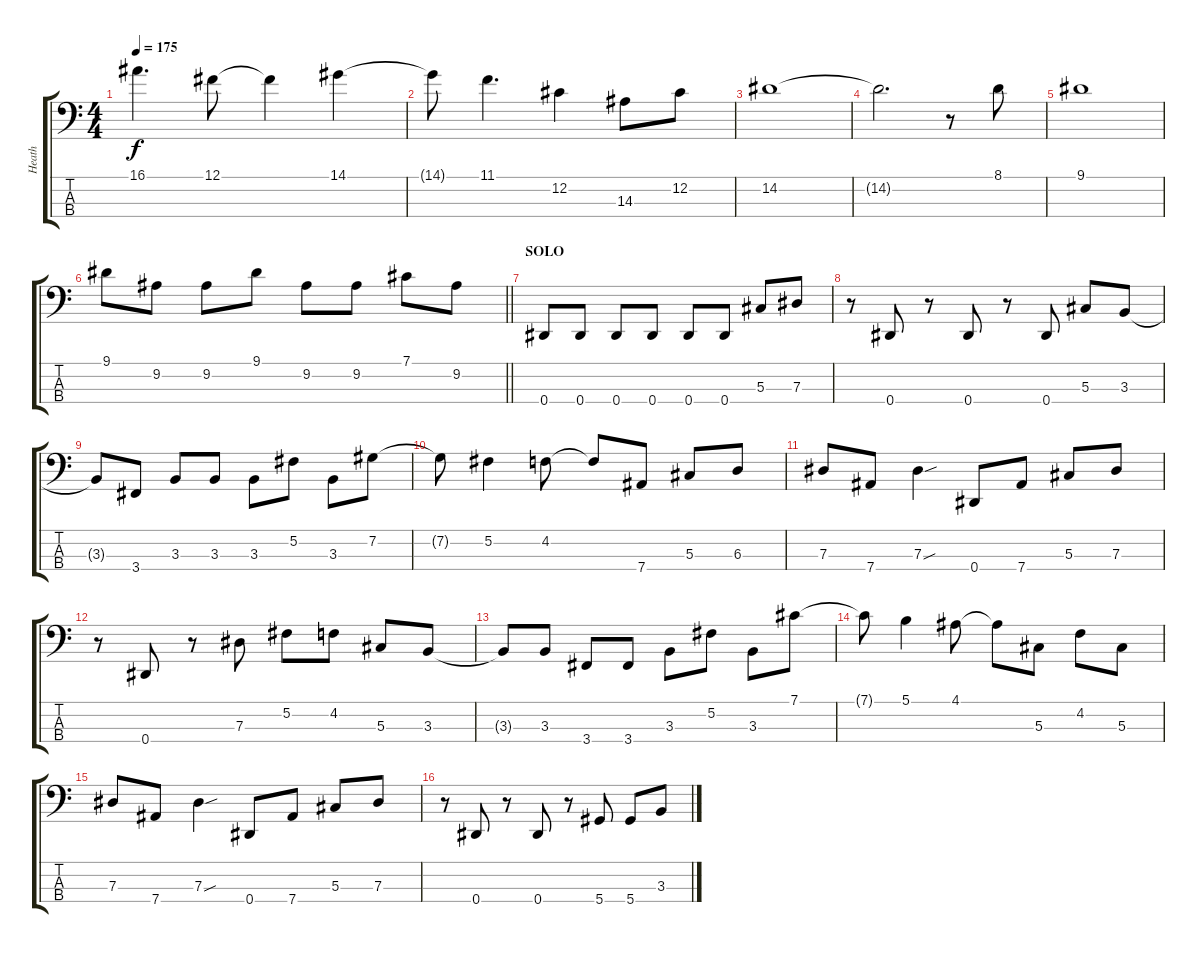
\track ("Heath" "Heath") {instrument electricbasspick}
\staff {score tabs}
\tuning (Gb2 Db2 Ab1 Eb1) {hide}
\ts (4 4)
\tempo 175
\clef f4
\ks c
16.1.4{d dy f} 12.1.8 12.1{t}.4 14.1.4 |
14.1{t}.8 11.1.4{d} 12.2.4 14.3.8 12.2.8 |
14.2.1 |
14.2{t}.2{d} r.8 8.1.8 |
9.1.1 |
\barLineRight lightlight
9.1.8 9.2.8 9.2.8 9.1.8 9.2.8 9.2.8 7.1.8 9.2.8 |
\section ("" "SOLO")
0.4.8 0.4.8 0.4.8 0.4.8 0.4.8 0.4.8 5.3.8 7.3.8 |
r.8 0.4.8 r.8 0.4.8 r.8 0.4.8 5.3.8 3.3.8 |
3.3{t}.8 3.4.8 3.3.8 3.3.8 3.3.8 5.2.8 3.3.8 7.2.8 |
7.2{t}.8 5.2.4 4.2.8 4.2{t}.8 7.4.8 5.3.8 6.3.8 |
7.3.8 7.4.8 7.3{sou}.4 0.4.8 7.4.8 5.3.8 7.3.8 |
r.8 0.4.8 r.8 7.3.8 5.2.8 4.2.8 5.3.8 3.3.8 |
3.3{t}.8 3.3.8 3.4.8 3.4.8 3.3.8 5.2.8 3.3.8 7.1.8 |
7.1{t}.8 5.1.4 4.1.8 4.1{t}.8 5.3.8 4.2.8 5.3.8 |
7.3.8 7.4.8 7.3{sou}.4 0.4.8 7.4.8 5.3.8 7.3.8 |
r.8 0.4.8 r.8 0.4.8 r.8 5.4.8 5.4.8 3.3.8
